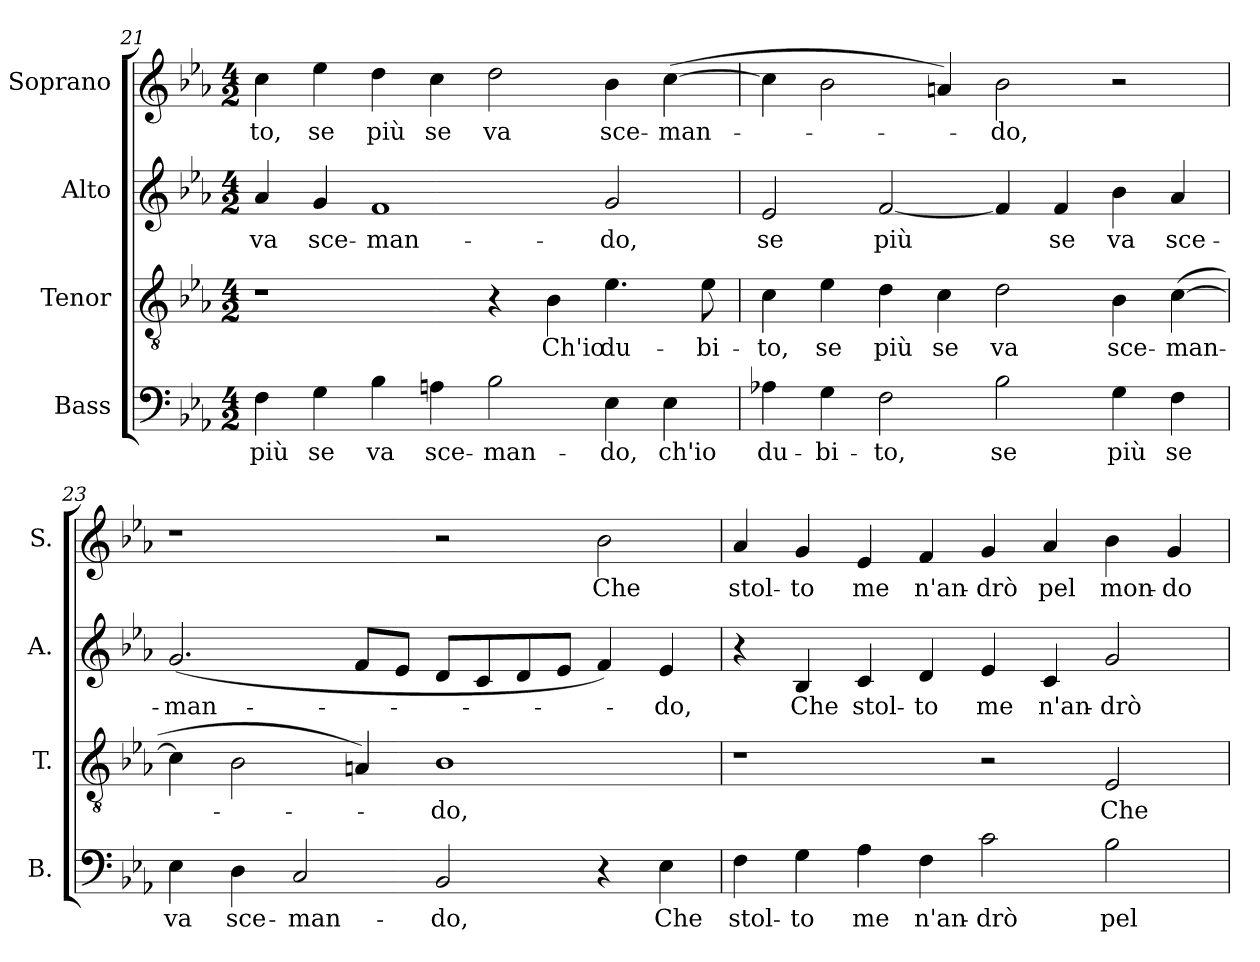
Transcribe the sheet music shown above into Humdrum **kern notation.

**kern	**text	**kern	**text	**kern	**text	**kern	**text
*part4	*part4	*part3	*part3	*part2	*part2	*part1	*part1
*staff4	*staff4	*staff3	*staff3	*staff2	*staff2	*staff1	*staff1
*I"Bass	*	*I"Tenor	*	*I"Alto	*	*I"Soprano	*
*I'B.	*	*I'T.	*	*I'A.	*	*I'S.	*
!!LO:LB:g=z
*clefF4	*	*clefGv2	*	*clefG2	*	*clefG2	*
*	*	*ITrd7c12	*	*	*	*	*
*k[b-e-a-]	*	*k[b-e-a-]	*	*k[b-e-a-]	*	*k[b-e-a-]	*
*E-:	*	*E-:	*	*E-:	*	*E-:	*
*M4/2	*	*M4/2	*	*M4/2	*	*M4/2	*
=21	=21	=21	=21	=21	=21	=21	=21
!	!LO:LY:b:color=#000000	!	!	!	!	!	!
!	!	!	!	!	!LO:LY:b:color=#000000	!	!
!	!	!	!	!	!	!	!LO:LY:b:color=#000000
4Fi\	più	1r	.	4a-i/	va	4cci\	-to,
!	!LO:LY:b:color=#000000	!	!	!	!	!	!
!	!	!	!	!	!LO:LY:b:color=#000000	!	!
!	!	!	!	!	!	!	!LO:LY:b:color=#000000
4Gi\	se	.	.	4gi/	sce-	4ee-i\	se
!	!LO:LY:b:color=#000000	!	!	!	!	!	!
!	!	!	!	!	!LO:LY:b:color=#000000	!	!
!	!	!	!	!	!	!	!LO:LY:b:color=#000000
4B-i\	va	.	.	1fi	-man-	4ddi\	più
!	!LO:LY:b:color=#000000	!	!	!	!	!	!
!	!	!	!	!	!	!	!LO:LY:b:color=#000000
4Ani\	sce-	.	.	.	.	4cci\	se
!	!LO:LY:b:color=#000000	!	!	!	!	!	!
!	!	!	!	!	!	!	!LO:LY:b:color=#000000
2B-i\	-man-	4r	.	.	.	2ddi\	va
!	!	!	!LO:LY:b:color=#000000	!	!	!	!
.	.	4BB-i\	Ch'io	.	.	.	.
!	!LO:LY:b:color=#000000	!	!	!	!	!	!
!	!	!	!LO:LY:b:color=#000000	!	!	!	!
!	!	!	!	!	!LO:LY:b:color=#000000	!	!
!	!	!	!	!	!	!	!LO:LY:b:color=#000000
4E-i\	-do,	4.E-i\	du-	2gi/	-do,	4b-i\	sce-
!	!LO:LY:b:color=#000000	!	!	!	!	!	!
!	!	!	!	!	!	!	!LO:LY:b:color=#000000
4E-i\	ch'io	.	.	.	.	([>4cci\	-man-
!	!	!	!LO:LY:b:color=#000000	!	!	!	!
.	.	8E-i\	-bi-	.	.	.	.
=22	=22	=22	=22	=22	=22	=22	=22
!	!LO:LY:b:color=#000000	!	!	!	!	!	!
!	!	!	!LO:LY:b:color=#000000	!	!	!	!
!	!	!	!	!	!LO:LY:b:color=#000000	!	!
4A-Xi\	du-	4Ci\	-to,	2e-i/	se	4cci\]	.
!	!LO:LY:b:color=#000000	!	!	!	!	!	!
!	!	!	!LO:LY:b:color=#000000	!	!	!	!
4Gi\	-bi-	4E-i\	se	.	.	2b-i\	.
!	!LO:LY:b:color=#000000	!	!	!	!	!	!
!	!	!	!LO:LY:b:color=#000000	!	!	!	!
!	!	!	!	!	!LO:LY:b:color=#000000	!	!
2Fi\	-to,	4Di\	più	[<2fi/	più	.	.
!	!	!	!LO:LY:b:color=#000000	!	!	!	!
.	.	4Ci\	se	.	.	4ani/)	.
!	!LO:LY:b:color=#000000	!	!	!	!	!	!
!	!	!	!LO:LY:b:color=#000000	!	!	!	!
!	!	!	!	!	!	!	!LO:LY:b:color=#000000
2B-i\	se	2Di\	va	4fi/]	.	2b-i\	-do,
!	!	!	!	!	!LO:LY:b:color=#000000	!	!
.	.	.	.	4fi/	se	.	.
!	!LO:LY:b:color=#000000	!	!	!	!	!	!
!	!	!	!LO:LY:b:color=#000000	!	!	!	!
!	!	!	!	!	!LO:LY:b:color=#000000	!	!
4Gi\	più	4BB-i\	sce-	4b-i\	va	2r	.
!	!LO:LY:b:color=#000000	!	!	!	!	!	!
!	!	!	!LO:LY:b:color=#000000	!	!	!	!
!	!	!	!	!	!LO:LY:b:color=#000000	!	!
4Fi\	se	([>4Ci\	-man-	4a-i/	sce-	.	.
=23	=23	=23	=23	=23	=23	=23	=23
!	!LO:LY:b:color=#000000	!	!	!	!	!	!
!	!	!	!	!	!LO:LY:b:color=#000000	!	!
4E-i\	va	4Ci\]	.	(2.gi/	-man-	1r	.
!	!LO:LY:b:color=#000000	!	!	!	!	!	!
4Di\	sce-	2BB-i\	.	.	.	.	.
!	!LO:LY:b:color=#000000	!	!	!	!	!	!
2Ci/	-man-	.	.	.	.	.	.
.	.	4AAni/)	.	8fi/L	.	.	.
.	.	.	.	8e-i/J	.	.	.
!	!LO:LY:b:color=#000000	!	!	!	!	!	!
!	!	!	!LO:LY:b:color=#000000	!	!	!	!
2BB-i/	-do,	1BB-i	-do,	8di/L	.	2r	.
.	.	.	.	8ci/	.	.	.
.	.	.	.	8di/	.	.	.
.	.	.	.	8e-i/J	.	.	.
!	!	!	!	!	!	!	!LO:LY:b:color=#000000
4r	.	.	.	4fi/)	.	2b-i\	Che
!	!LO:LY:b:color=#000000	!	!	!	!	!	!
!	!	!	!	!	!LO:LY:b:color=#000000	!	!
4E-i\	Che	.	.	4e-i/	-do,	.	.
=24	=24	=24	=24	=24	=24	=24	=24
!	!LO:LY:b:color=#000000	!	!	!	!	!	!
!	!	!	!	!	!	!	!LO:LY:b:color=#000000
4Fi\	stol-	1r	.	4r	.	4a-i/	stol-
!	!LO:LY:b:color=#000000	!	!	!	!	!	!
!	!	!	!	!	!LO:LY:b:color=#000000	!	!
!	!	!	!	!	!	!	!LO:LY:b:color=#000000
4Gi\	-to	.	.	4B-i/	Che	4gi/	-to
!	!LO:LY:b:color=#000000	!	!	!	!	!	!
!	!	!	!	!	!LO:LY:b:color=#000000	!	!
!	!	!	!	!	!	!	!LO:LY:b:color=#000000
4A-i\	me	.	.	4ci/	stol-	4e-i/	me
!	!LO:LY:b:color=#000000	!	!	!	!	!	!
!	!	!	!	!	!LO:LY:b:color=#000000	!	!
!	!	!	!	!	!	!	!LO:LY:b:color=#000000
4Fi\	n'an-	.	.	4di/	-to	4fi/	n'an-
!	!LO:LY:b:color=#000000	!	!	!	!	!	!
!	!	!	!	!	!LO:LY:b:color=#000000	!	!
!	!	!	!	!	!	!	!LO:LY:b:color=#000000
2ci\	-drò	2r	.	4e-i/	me	4gi/	-drò
!	!	!	!	!	!LO:LY:b:color=#000000	!	!
!	!	!	!	!	!	!	!LO:LY:b:color=#000000
.	.	.	.	4ci/	n'an-	4a-i/	pel
!	!LO:LY:b:color=#000000	!	!	!	!	!	!
!	!	!	!LO:LY:b:color=#000000	!	!	!	!
!	!	!	!	!	!LO:LY:b:color=#000000	!	!
!	!	!	!	!	!	!	!LO:LY:b:color=#000000
2B-i\	pel	2EE-i/	Che	2gi/	-drò	4b-i\	mon-
!	!	!	!	!	!	!	!LO:LY:b:color=#000000
.	.	.	.	.	.	4gi/	-do
=	=	=	=	=	=	=	=
*-	*-	*-	*-	*-	*-	*-	*-
